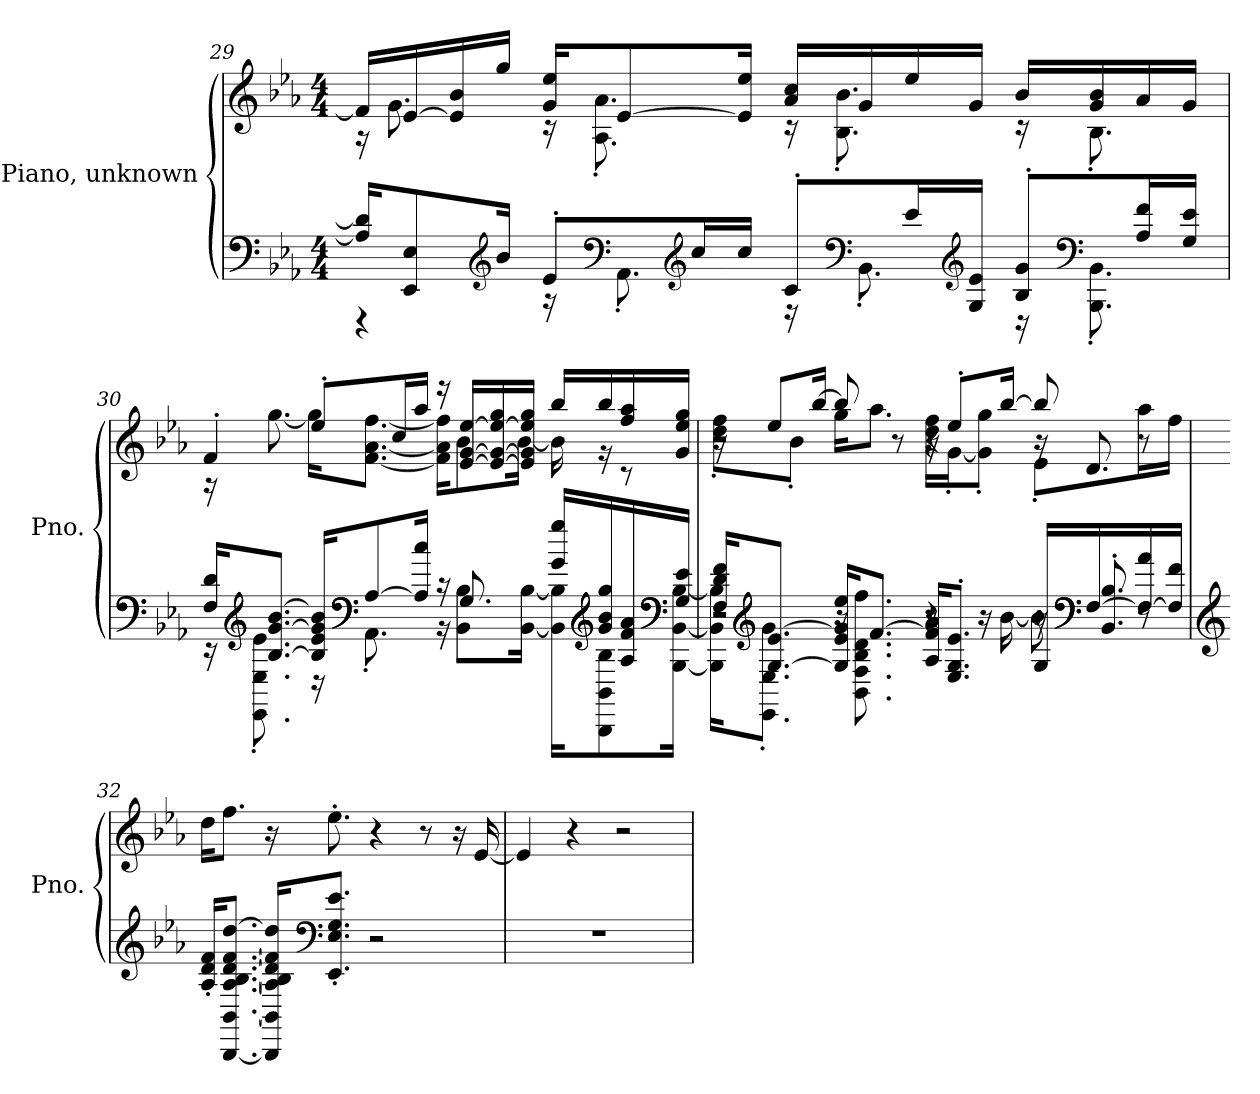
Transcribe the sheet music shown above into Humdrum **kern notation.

**kern	**kern
*part1	*part1
*staff2	*staff1
*I"Piano, unknown	*
*I'Pno.	*
!!LO:LB:g=z
*clefF4	*clefG2
*k[b-e-a-]	*k[b-e-a-]
*M4/4	*M4/4
=29	=29
*^	*^
16A-/] 16d/]KL	4r	16f/LL]	16r
8EE-/ 8E-/	.	[16e-/	8.g\
.	.	16e-/] 16b-/	.
*clefG2	*	*	*
16b-/Jk	.	16gg/JJ	.
8e-'/L	16r	16g/ 16ee-/KL	16r
*clefF4	*	*	*
.	8.AA-'\	[8e-/	8.A-\' 8.a-\'
*clefG2	*	*	*
16cc/L	.	.	.
16cc/JJ	.	16e-/] 16ee-/Jk	.
8c'/L	16r	16a-/ 16cc/LL	16r
*clefF4	*	*	*
.	8.BB-'\	16g/	8.B-\' 8.b-\'
16e-/L	.	16ee-/	.
*clefG2	*	*	*
16G/ 16e-/JJ	.	16g/JJ	.
8B-/' 8g/'L	16r	16b-/LL	16r
*clefF4	*	*	*
.	8.BBB-\' 8.BB-\'	16g/ 16b-/	8.B-'\
16A-/ 16f/L	.	16a-/	.
16G/ 16e-/JJ	.	16g/JJ	.
!!LO:LB:g=z	!!
=30	=30	=30	=30
16F/ 16d/KL	16r	4f'/	16r
*clefG2	*	*	*
[8.B-/ [8.g/ [8.b-/J	8.EE-\' 8.E-\' 8.e-\'	.	[8.gg\
16B-/] 16e-/ 16g/] 16b-/]KL	16r	8ee-'/L	16gg\KL]
*clefF4	*	*	*
[8A-/	8.AA-'\	.	[8.f\ [8.a-\ [8.ff\J
.	.	16cc/L	.
16A-/] 16cc/Jk	.	16aa-/JJ	.
16r	16r	16r	16f\] 16a-\] 16ff\]KL
8.G/	8BB-\ 8B-\L	[16e-/ [16g/ [16ee-/LL	8b-\
.	.	16e-/_ 16g/_ 16ee-/_ 16gg/	.
.	[16BB-\ [16B-\Jk	16e-/] 16g/] 16ee-/] 16gg/JJ	[16b-\Jk
16g/ 16gg/LL	16BB-\] 16B-\]KL	16bb-/LL	16b-\]
*clefG2	*	*	*
16g/ 16b-/ 16gg/	8BBB-\ 8BB-\ 8B-\	16bb-/	16r
16A-/ 16f/ 16a-/	.	16ff/ 16aa-/	8r
*clefF4	*	*	*
16G/ 16e-/JJ	[16BBB-\ [16BB-\ [16B-\Jk	16g/ 16ee-/ 16gg/JJ	.
!!LO:LB:g=z
=31	=31	=31	=31
*	*^	*	*^
16F/ 16d/ 16f/KL	16BBB-\] 16BB-\] 16B-\]KL	2r	16r	8dd\' 8ff\'L	2r
*clefG2	*	*	*	*	*
[8.G/ [8.e-/J	8.EE-\' 8.E-\' 8.g\'J	.	8ee-/L	.	.
.	.	.	.	8b-'\J	.
.	.	.	[16bb-/Jk	.	.
16G/] 16e-/] 16g/ 16ee-/KL	16r	.	8bb-/]	16gg\KL	.
[8.f/J	8.BB-\ 8.F\ 8.B-\ 8.d\ 8.ff\	.	.	8.aa-\J	.
.	.	.	8r	.	.
16A-/ 16f/] 16a-/KL	8r	4r	16r	16dd\ 16ff\LL	4r
8.E-/' 8.G/' 8.e-/'J	.	.	8ee-'/L	[16g'\J	.
.	16r	.	.	8g\]' 8gg\'J	.
.	[16b-\	.	[16bb-/Jk	.	.
16G/LL	8b-\]	16r	8bb-/]	8e-'\L	16r
*clefF4	*	*	*	*	*
[16F/	.	8.BB-/' 8.B-/'	.	.	8.d/
16F/_ 16a-/	8r	.	8r	16aa-\L	.
16F/] 16f/JJ	.	.	.	16ff\JJ	.
*v	*v	*v	*	*	*
*	*v	*v	*v
=32	=32
*clefG2	*
16A-/' 16d/' 16f/'KL	16dd\KL
[8.BBB-/ [8.BB-/ [8.A-/ [8.B-/ [8.d/ [8.f/ [8.dd/J	8.ff\J
16BBB-/] 16BB-/] 16A-/] 16B-/] 16d/] 16f/] 16dd/]KL	16r
*clefF4	*
8.EE-/' 8.E-/' 8.G/' 8.e-/'J	8.ee-'\
2r	4r
.	8r
.	16r
.	[16e-/
!!LO:LB:g=z
=33	=33
1r	4e-/]
.	4r
.	2r
=	=
*-	*-
